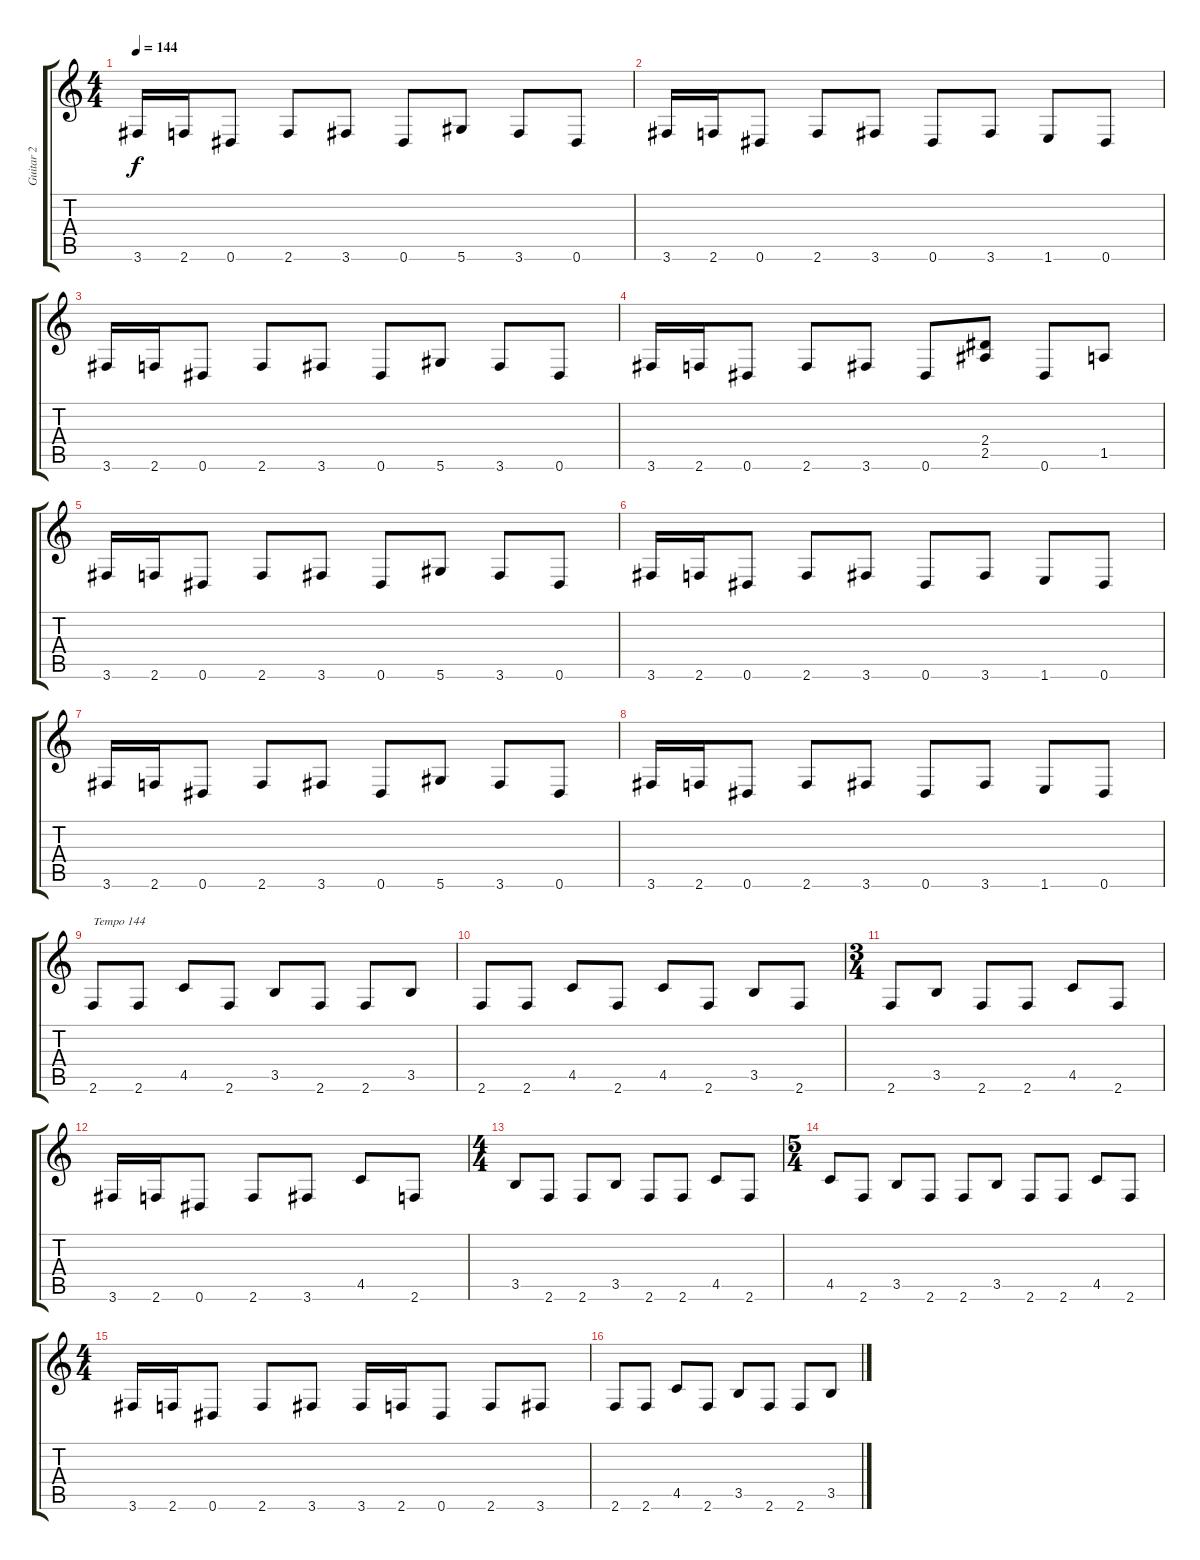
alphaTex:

\track ("Guitar 2" "Guitar 2") {instrument distortionguitar}
\staff {score tabs}
\tuning (Eb4 Bb3 Gb3 Db3 Ab2 Eb2) {hide}
\ts (4 4)
\tempo 144
\clef g2
\ks c
3.6.16{dy f} 2.6.16 0.6.8 2.6.8 3.6.8 0.6.8 5.6.8 3.6.8 0.6.8 |
3.6.16 2.6.16 0.6.8 2.6.8 3.6.8 0.6.8 3.6.8 1.6.8 0.6.8 |
3.6.16 2.6.16 0.6.8 2.6.8 3.6.8 0.6.8 5.6.8 3.6.8 0.6.8 |
3.6.16 2.6.16 0.6.8 2.6.8 3.6.8 0.6.8 (2.4 2.5).8 0.6.8 1.5.8 |
3.6.16 2.6.16 0.6.8 2.6.8 3.6.8 0.6.8 5.6.8 3.6.8 0.6.8 |
3.6.16 2.6.16 0.6.8 2.6.8 3.6.8 0.6.8 3.6.8 1.6.8 0.6.8 |
3.6.16 2.6.16 0.6.8 2.6.8 3.6.8 0.6.8 5.6.8 3.6.8 0.6.8 |
3.6.16 2.6.16 0.6.8 2.6.8 3.6.8 0.6.8 3.6.8 1.6.8 0.6.8 |
2.6.8{txt "Tempo 144"} 2.6.8 4.5.8 2.6.8 3.5.8 2.6.8 2.6.8 3.5.8 |
2.6.8 2.6.8 4.5.8 2.6.8 4.5.8 2.6.8 3.5.8 2.6.8 |
\ts (3 4)
2.6.8 3.5.8 2.6.8 2.6.8 4.5.8 2.6.8 |
3.6.16 2.6.16 0.6.8 2.6.8 3.6.8 4.5.8 2.6.8 |
\ts (4 4)
3.5.8 2.6.8 2.6.8 3.5.8 2.6.8 2.6.8 4.5.8 2.6.8 |
\ts (5 4)
4.5.8 2.6.8 3.5.8 2.6.8 2.6.8 3.5.8 2.6.8 2.6.8 4.5.8 2.6.8 |
\ts (4 4)
3.6.16 2.6.16 0.6.8 2.6.8 3.6.8 3.6.16 2.6.16 0.6.8 2.6.8 3.6.8 |
2.6.8 2.6.8 4.5.8 2.6.8 3.5.8 2.6.8 2.6.8 3.5.8
